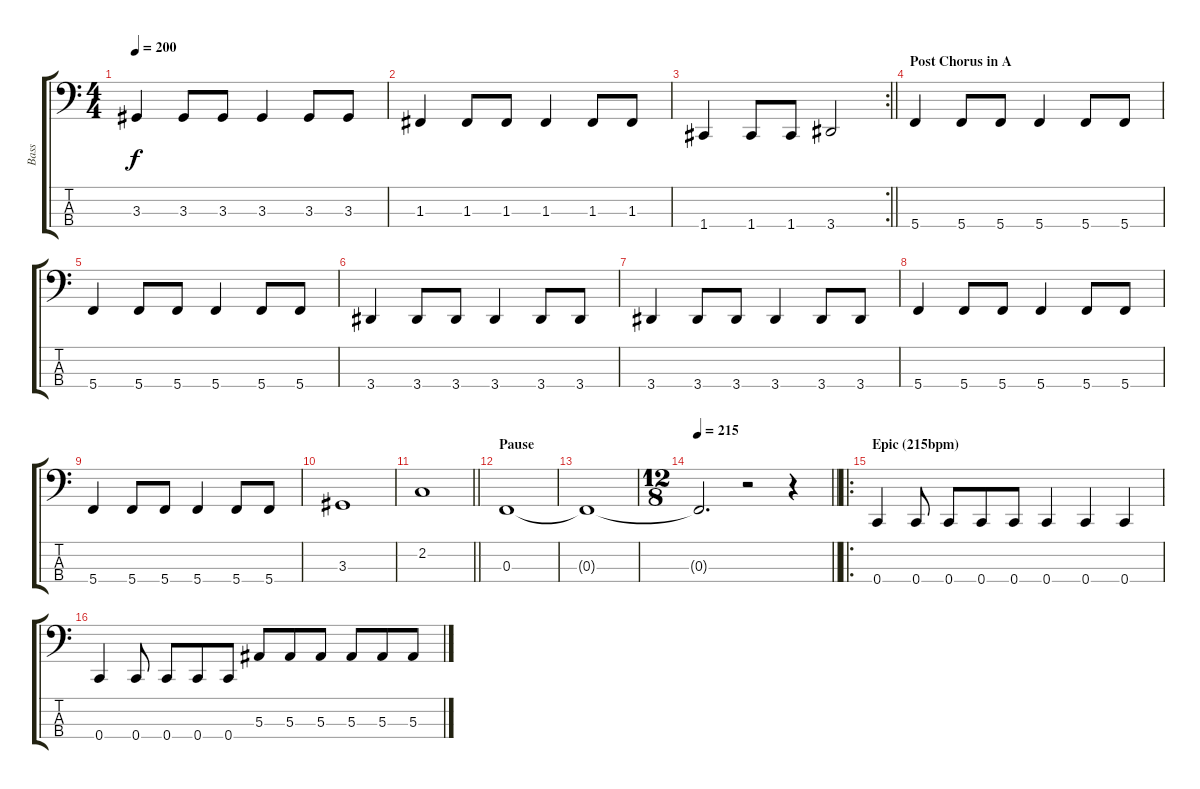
\track ("Bass" "Bass") {instrument electricbassfinger}
\staff {score tabs}
\tuning (Eb2 Bb1 F1 C1) {hide}
\ts (4 4)
\tempo 200
\clef f4
\ks c
3.3.4{dy f} 3.3.8 3.3.8 3.3.4 3.3.8 3.3.8 |
1.3.4 1.3.8 1.3.8 1.3.4 1.3.8 1.3.8 |
\rc 2
\barLineRight lightlight
1.4.4 1.4.8 1.4.8 3.4.2 |
\section ("" "Post Chorus in A")
5.4.4 5.4.8 5.4.8 5.4.4 5.4.8 5.4.8 |
5.4.4 5.4.8 5.4.8 5.4.4 5.4.8 5.4.8 |
3.4.4 3.4.8 3.4.8 3.4.4 3.4.8 3.4.8 |
3.4.4 3.4.8 3.4.8 3.4.4 3.4.8 3.4.8 |
5.4.4 5.4.8 5.4.8 5.4.4 5.4.8 5.4.8 |
5.4.4 5.4.8 5.4.8 5.4.4 5.4.8 5.4.8 |
3.3.1 |
\barLineRight lightlight
2.2.1 |
\section ("" "Pause")
0.3.1 |
0.3{t}.1 |
\ts (12 8)
\tempo 215
\barLineRight lightlight
0.3{t}.2{d} r.2 r.4 |
\ro
\section ("" "Epic (215bpm)")
0.4.4 0.4.8 0.4.8 0.4.8 0.4.8 0.4.4 0.4.4 0.4.4 |
0.4.4 0.4.8 0.4.8 0.4.8 0.4.8 5.3.8 5.3.8 5.3.8 5.3.8 5.3.8 5.3.8
